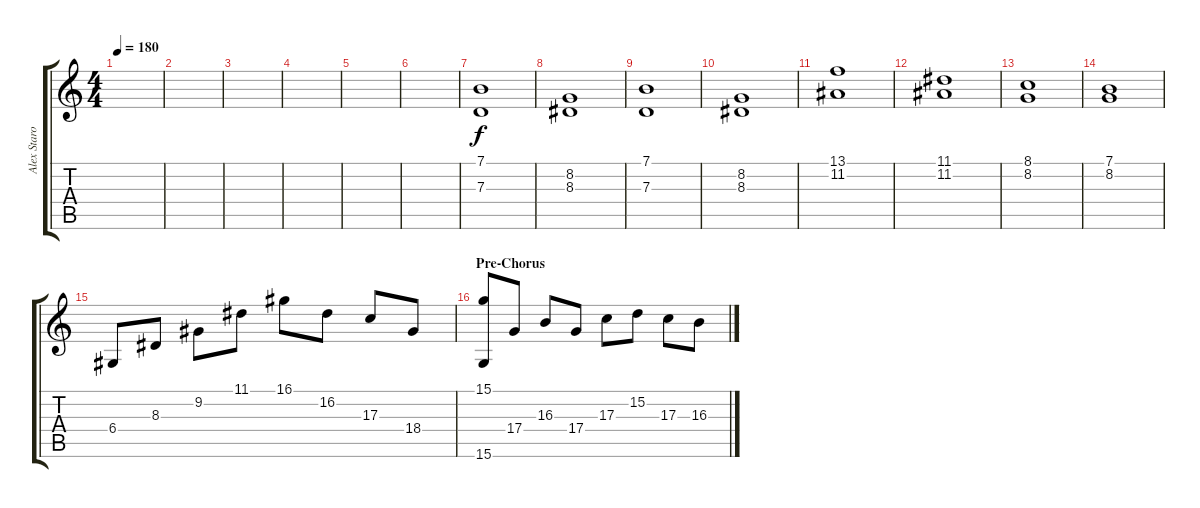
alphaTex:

\track ("Alex Staropoli" "Alex Staro") {instrument pad4choir}
\staff {score tabs}
\tuning (E4 B3 G3 D3 A2 E2) {hide}
\ts (4 4)
\tempo 180
\clef g2
\ks c
|
|
|
|
|
|
(7.1 7.3).1{volume 10 balance 0 instrument pad4choir} |
(8.2 8.3).1 |
(7.1 7.3).1 |
(8.2 8.3).1 |
(13.1 11.2).1 |
(11.1 11.2).1 |
(8.1 8.2).1 |
(7.1 8.2).1 |
6.4.8{volume 11 balance 12 instrument harpsichord} 8.3.8 9.2.8 11.1.8 16.1.8 16.2.8 17.3.8 18.4.8 |
\section ("" "Pre-Chorus")
(15.1 15.6).8 17.4.8 16.3.8 17.4.8 17.3.8 15.2.8 17.3.8 16.3.8
